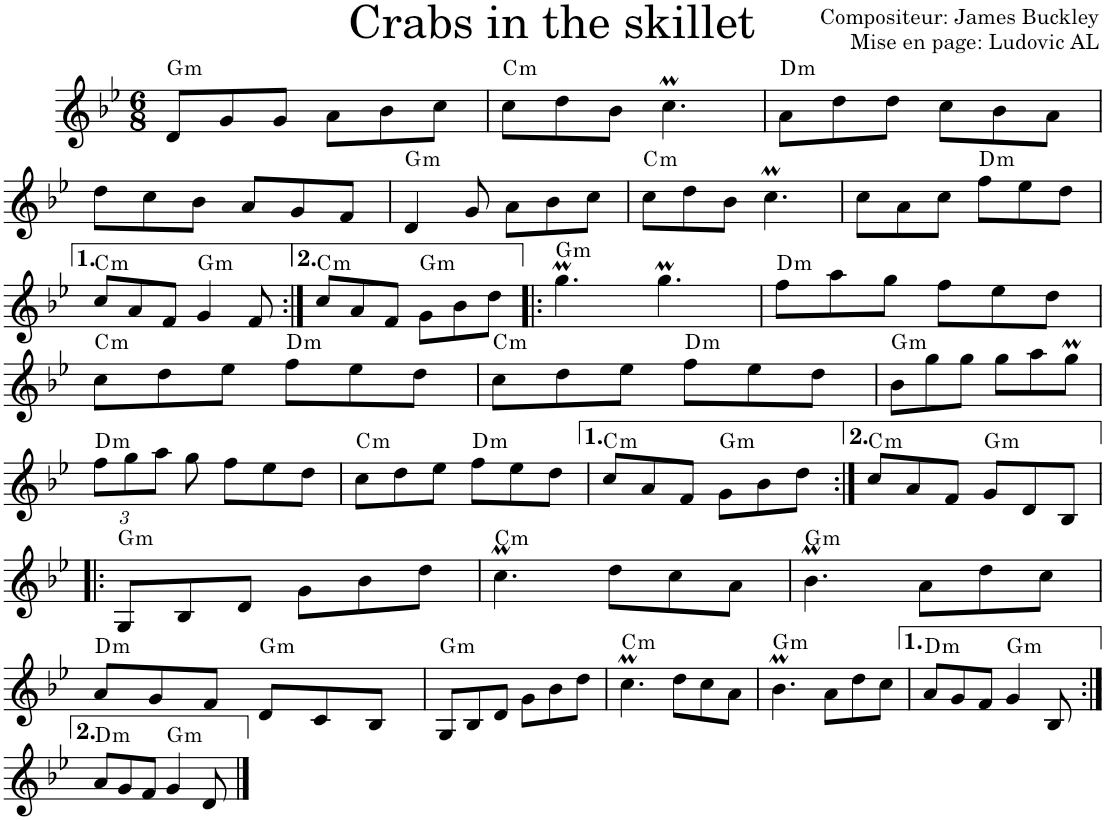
**kern	**harte
*part1	*part1
*staff1	*
*I"Violon	*
*I'Vln.	*
*clefG2	*
*k[b-e-]	*
*M6/8	*
=1	=1
!	!LO:H:kt=m
8d/L	G:min
8g/	.
8g/J	.
8a\L	.
8b-\	.
8cc\J	.
=2	=2
!	!LO:H:kt=m
8cc\L	C:min
8dd\	.
8b-\J	.
4.ccM\	.
=3	=3
!	!LO:H:kt=m
8a\L	D:min
8dd\	.
8dd\J	.
8cc\L	.
8b-\	.
8a\J	.
!!LO:LB:g=z
=4	=4
8dd\L	.
8cc\	.
8b-\J	.
8a/L	.
8g/	.
8f/J	.
=5	=5
!	!LO:H:kt=m
4d/	G:min
8g/	.
8a\L	.
8b-\	.
8cc\J	.
=6	=6
!	!LO:H:kt=m
8cc\L	C:min
8dd\	.
8b-\J	.
4.ccM\	.
=7	=7
8cc\L	.
8a\	.
8cc\J	.
!	!LO:H:kt=m
8ff\L	D:min
8ee-\	.
8dd\J	.
!!LO:LB:g=z
=8	=8
!	!LO:H:kt=m
8cc/L	C:min
8a/	.
8f/J	.
!	!LO:H:kt=m
4g/	G:min
8f/	.
=9:|!	=9:|!
!	!LO:H:kt=m
8cc/L	C:min
8a/	.
8f/J	.
!	!LO:H:kt=m
8g\L	G:min
8b-\	.
8dd\J	.
=10!|:	=10!|:
!	!LO:H:kt=m
4.ggM\	G:min
4.ggM\	.
=11	=11
!	!LO:H:kt=m
8ff\L	D:min
8aa\	.
8gg\J	.
8ff\L	.
8ee-\	.
8dd\J	.
!!LO:LB:g=z
=12	=12
!	!LO:H:kt=m
8cc\L	C:min
8dd\	.
8ee-\J	.
!	!LO:H:kt=m
8ff\L	D:min
8ee-\	.
8dd\J	.
=13	=13
!	!LO:H:kt=m
8cc\L	C:min
8dd\	.
8ee-\J	.
!	!LO:H:kt=m
8ff\L	D:min
8ee-\	.
8dd\J	.
=14	=14
!	!LO:H:kt=m
8b-\L	G:min
8gg\	.
8gg\J	.
8gg\L	.
8aa\	.
8ggM\J	.
!!LO:LB:g=z
=15	=15
*Xbrackettup	*
!	!LO:H:kt=m
12ff\L	D:min
12gg\	.
12aa\J	.
8gg\	.
8ff\L	.
8ee-\	.
8dd\J	.
=16	=16
!	!LO:H:kt=m
8cc\L	C:min
8dd\	.
8ee-\J	.
!	!LO:H:kt=m
8ff\L	D:min
8ee-\	.
8dd\J	.
=17	=17
!	!LO:H:kt=m
8cc/L	C:min
8a/	.
8f/J	.
!	!LO:H:kt=m
8g\L	G:min
8b-\	.
8dd\J	.
=18:|!	=18:|!
!	!LO:H:kt=m
8cc/L	C:min
8a/	.
8f/J	.
!	!LO:H:kt=m
8g/L	G:min
8d/	.
8B-/J	.
!!LO:LB:g=z
=19!|:	=19!|:
!	!LO:H:kt=m
8G/L	G:min
8B-/	.
8d/J	.
8g\L	.
8b-\	.
8dd\J	.
=20	=20
!	!LO:H:kt=m
4.ccM\	C:min
8dd\L	.
8cc\	.
8a\J	.
=21	=21
!	!LO:H:kt=m
4.b-M\	G:min
8a\L	.
8dd\	.
8cc\J	.
!!LO:LB:g=z
=22	=22
!	!LO:H:kt=m
8a/L	D:min
8g/	.
8f/J	.
!	!LO:H:kt=m
8d/L	G:min
8c/	.
8B-/J	.
=23	=23
!	!LO:H:kt=m
8G/L	G:min
8B-/	.
8d/J	.
8g\L	.
8b-\	.
8dd\J	.
=24	=24
!	!LO:H:kt=m
4.ccM\	C:min
8dd\L	.
8cc\	.
8a\J	.
=25	=25
!	!LO:H:kt=m
4.b-M\	G:min
8a\L	.
8dd\	.
8cc\J	.
=26	=26
!	!LO:H:kt=m
8a/L	D:min
8g/	.
8f/J	.
!	!LO:H:kt=m
4g/	G:min
8B-/	.
!!LO:LB:g=z
=27:|!	=27:|!
!	!LO:H:kt=m
8a/L	D:min
8g/	.
8f/J	.
!	!LO:H:kt=m
4g/	G:min
8d/	.
==	==
*-	*-
